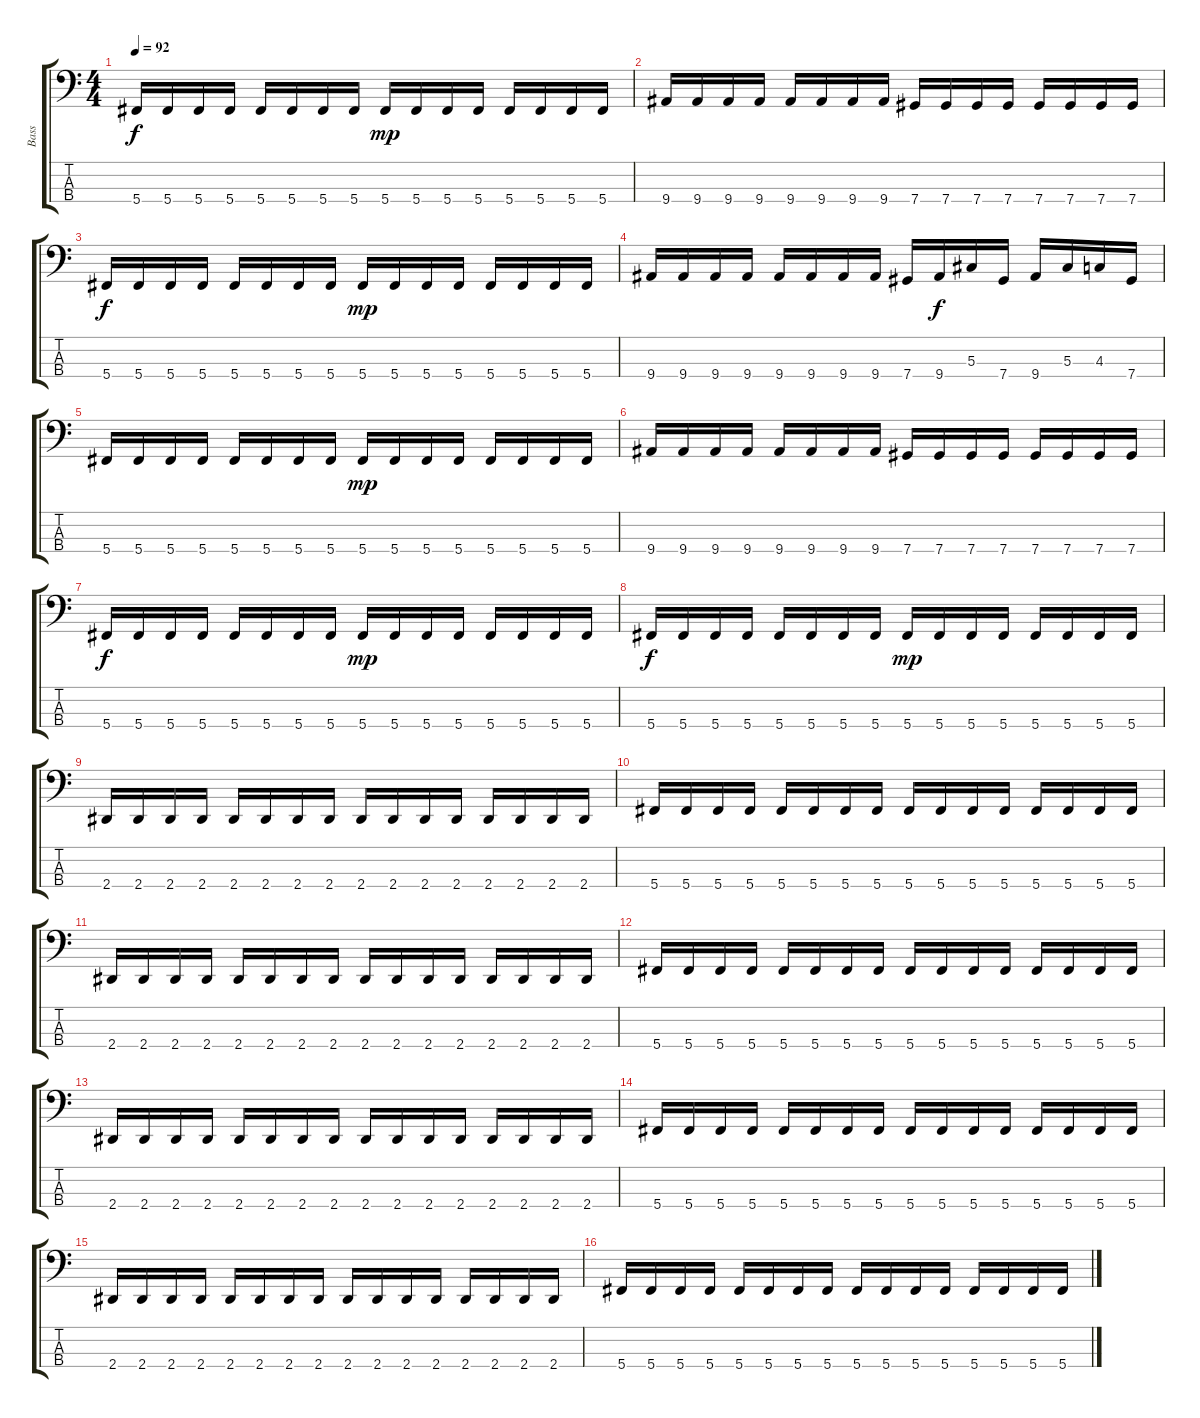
\track ("Bass" "Bass") {instrument synthbass2}
\staff {score tabs}
\tuning (Gb2 Db2 Ab1 Db1) {hide}
\ts (4 4)
\tempo 92
\clef f4
\ks c
5.4.16{dy f} 5.4.16 5.4.16 5.4.16 5.4.16 5.4.16 5.4.16 5.4.16 5.4.16{dy mp} 5.4.16 5.4.16 5.4.16 5.4.16 5.4.16 5.4.16 5.4.16 |
9.4.16 9.4.16 9.4.16 9.4.16 9.4.16 9.4.16 9.4.16 9.4.16 7.4.16 7.4.16 7.4.16 7.4.16 7.4.16 7.4.16 7.4.16 7.4.16 |
5.4.16{dy f} 5.4.16 5.4.16 5.4.16 5.4.16 5.4.16 5.4.16 5.4.16 5.4.16{dy mp} 5.4.16 5.4.16 5.4.16 5.4.16 5.4.16 5.4.16 5.4.16 |
9.4.16 9.4.16 9.4.16 9.4.16 9.4.16 9.4.16 9.4.16 9.4.16 7.4.16 9.4.16{dy f} 5.3.16 7.4.16 9.4.16 5.3.16 4.3.16 7.4.16 |
5.4.16 5.4.16 5.4.16 5.4.16 5.4.16 5.4.16 5.4.16 5.4.16 5.4.16{dy mp} 5.4.16 5.4.16 5.4.16 5.4.16 5.4.16 5.4.16 5.4.16 |
9.4.16 9.4.16 9.4.16 9.4.16 9.4.16 9.4.16 9.4.16 9.4.16 7.4.16 7.4.16 7.4.16 7.4.16 7.4.16 7.4.16 7.4.16 7.4.16 |
5.4.16{dy f} 5.4.16 5.4.16 5.4.16 5.4.16 5.4.16 5.4.16 5.4.16 5.4.16{dy mp} 5.4.16 5.4.16 5.4.16 5.4.16 5.4.16 5.4.16 5.4.16 |
5.4.16{dy f} 5.4.16 5.4.16 5.4.16 5.4.16 5.4.16 5.4.16 5.4.16 5.4.16{dy mp} 5.4.16 5.4.16 5.4.16 5.4.16 5.4.16 5.4.16 5.4.16 |
2.4.16 2.4.16 2.4.16 2.4.16 2.4.16 2.4.16 2.4.16 2.4.16 2.4.16 2.4.16 2.4.16 2.4.16 2.4.16 2.4.16 2.4.16 2.4.16 |
5.4.16 5.4.16 5.4.16 5.4.16 5.4.16 5.4.16 5.4.16 5.4.16 5.4.16 5.4.16 5.4.16 5.4.16 5.4.16 5.4.16 5.4.16 5.4.16 |
2.4.16 2.4.16 2.4.16 2.4.16 2.4.16 2.4.16 2.4.16 2.4.16 2.4.16 2.4.16 2.4.16 2.4.16 2.4.16 2.4.16 2.4.16 2.4.16 |
5.4.16 5.4.16 5.4.16 5.4.16 5.4.16 5.4.16 5.4.16 5.4.16 5.4.16 5.4.16 5.4.16 5.4.16 5.4.16 5.4.16 5.4.16 5.4.16 |
2.4.16 2.4.16 2.4.16 2.4.16 2.4.16 2.4.16 2.4.16 2.4.16 2.4.16 2.4.16 2.4.16 2.4.16 2.4.16 2.4.16 2.4.16 2.4.16 |
5.4.16 5.4.16 5.4.16 5.4.16 5.4.16 5.4.16 5.4.16 5.4.16 5.4.16 5.4.16 5.4.16 5.4.16 5.4.16 5.4.16 5.4.16 5.4.16 |
2.4.16 2.4.16 2.4.16 2.4.16 2.4.16 2.4.16 2.4.16 2.4.16 2.4.16 2.4.16 2.4.16 2.4.16 2.4.16 2.4.16 2.4.16 2.4.16 |
5.4.16 5.4.16 5.4.16 5.4.16 5.4.16 5.4.16 5.4.16 5.4.16 5.4.16 5.4.16 5.4.16 5.4.16 5.4.16 5.4.16 5.4.16 5.4.16
